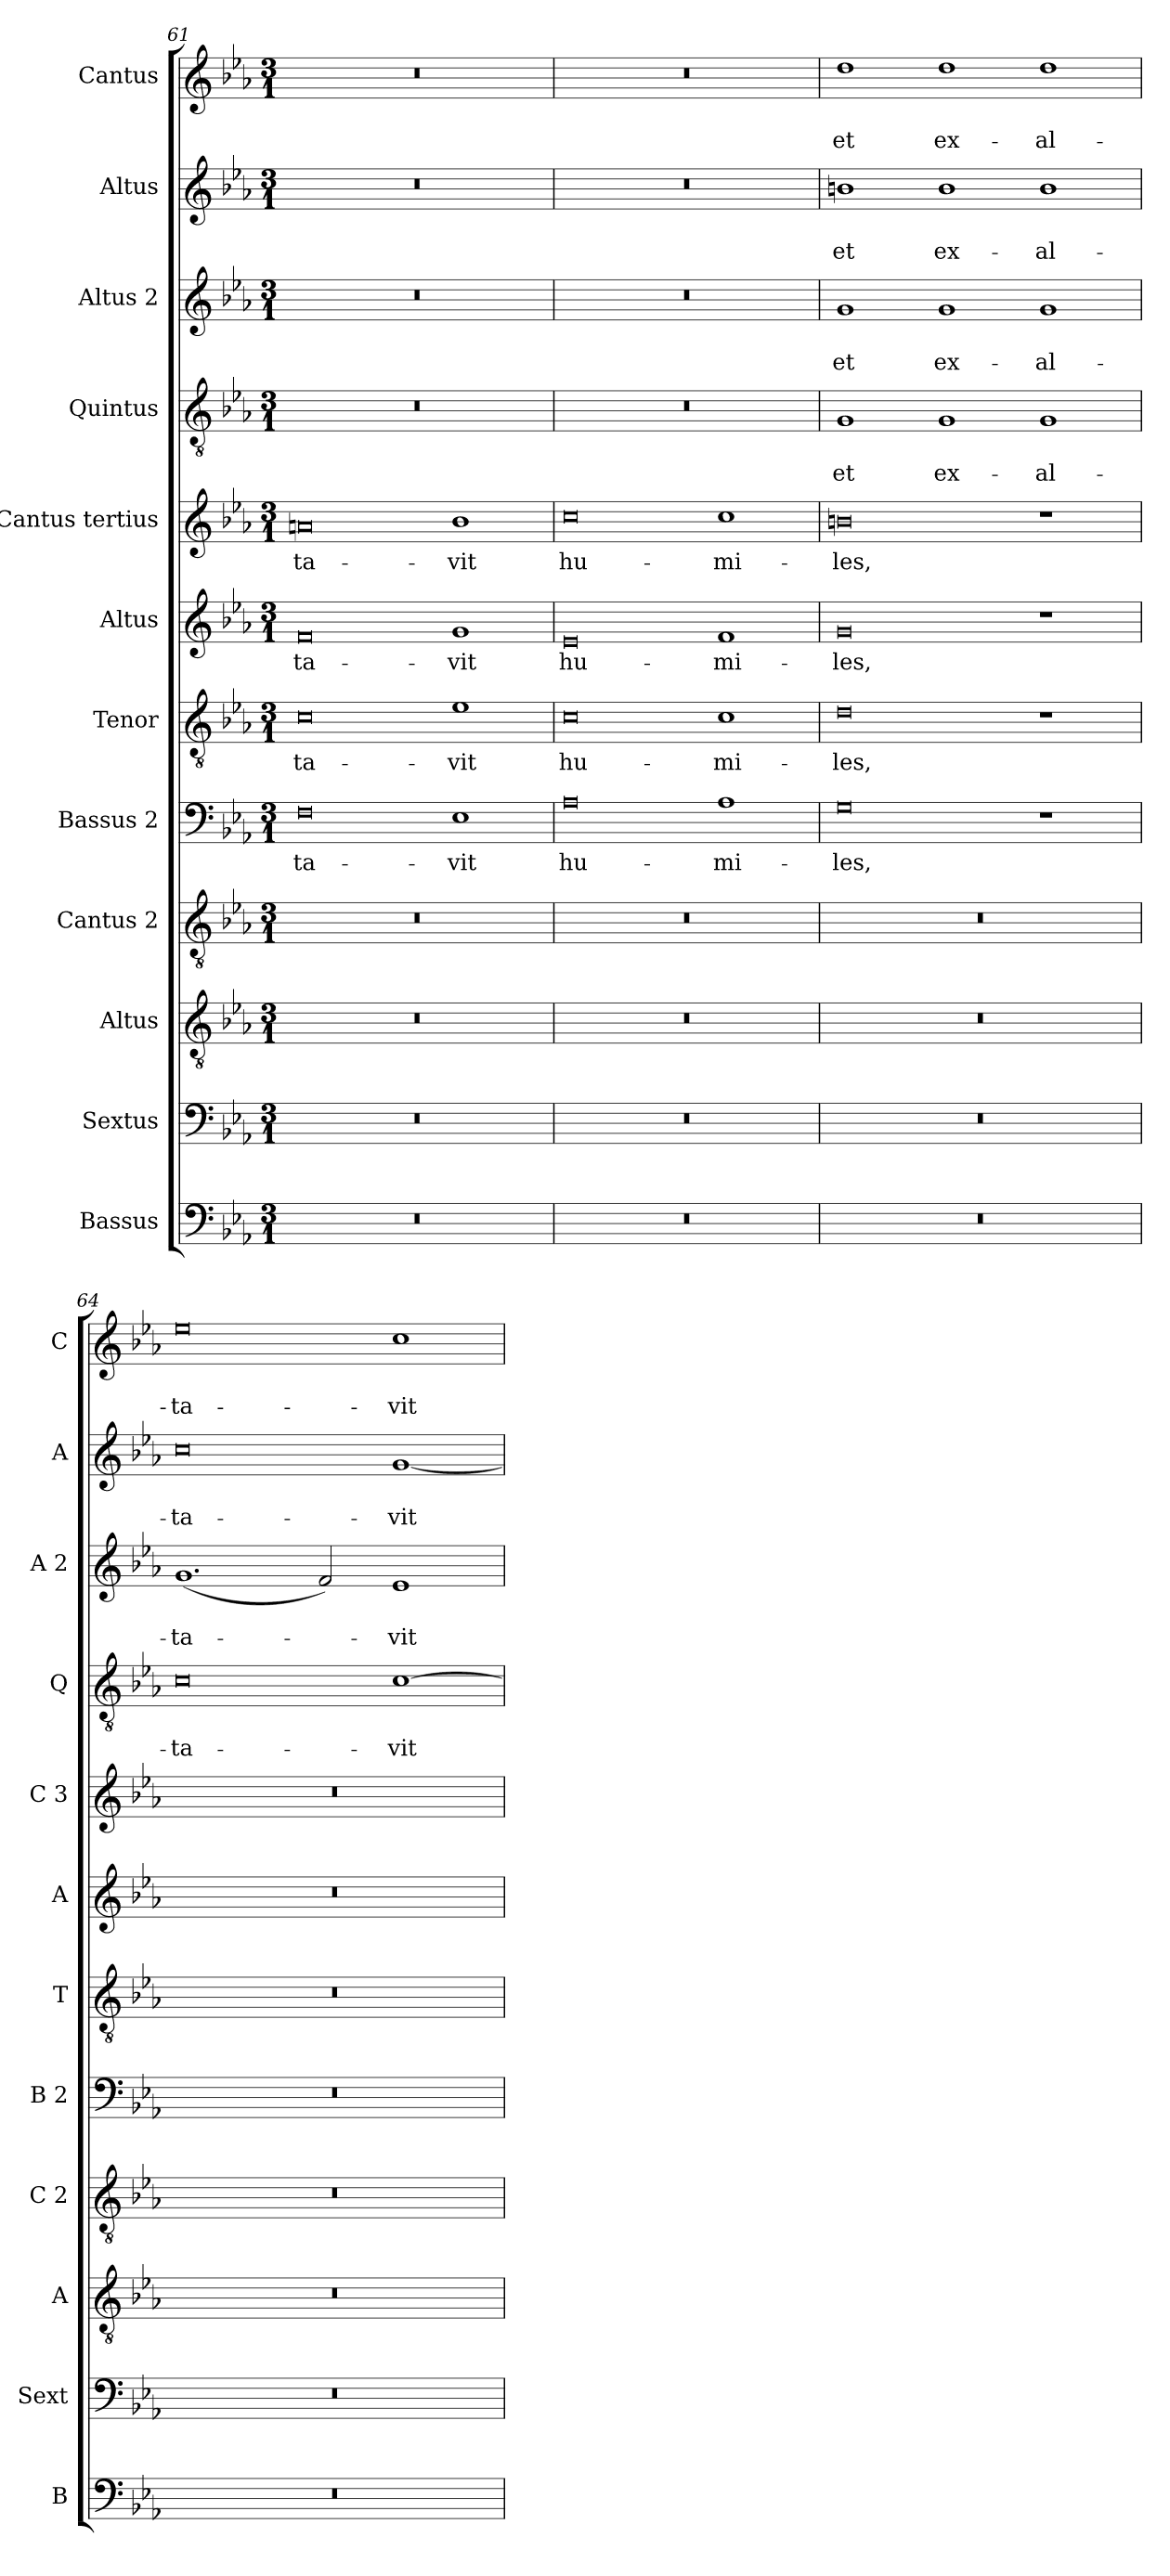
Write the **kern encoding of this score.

**kern	**kern	**kern	**kern	**kern	**text	**kern	**text	**kern	**text	**kern	**text	**kern	**text	**text	**kern	**text	**text	**kern	**text	**text	**kern	**text	**text
*part12	*part11	*part10	*part9	*part8	*part8	*part7	*part7	*part6	*part6	*part5	*part5	*part4	*part4	*part4	*part3	*part3	*part3	*part2	*part2	*part2	*part1	*part1	*part1
*staff12	*staff11	*staff10	*staff9	*staff8	*staff8	*staff7	*staff7	*staff6	*staff6	*staff5	*staff5	*staff4	*staff4	*staff4	*staff3	*staff3	*staff3	*staff2	*staff2	*staff2	*staff1	*staff1	*staff1
*I"Bassus	*I"Sextus	*I"Altus	*I"Cantus 2	*I"Bassus 2	*	*I"Tenor	*	*I"Altus	*	*I"Cantus  tertius	*	*I"Quintus	*	*	*I"Altus 2	*	*	*I"Altus	*	*	*I"Cantus	*	*
*I'B	*I'Sext	*I'A	*I'C 2	*I'B 2	*	*I'T	*	*I'A	*	*I'C 3	*	*I'Q	*	*	*I'A 2	*	*	*I'A	*	*	*I'C	*	*
*clefF4	*clefF4	*clefGv2	*clefGv2	*clefF4	*	*clefGv2	*	*clefG2	*	*clefG2	*	*clefGv2	*	*	*clefG2	*	*	*clefG2	*	*	*clefG2	*	*
*k[b-e-a-]	*k[b-e-a-]	*k[b-e-a-]	*k[b-e-a-]	*k[b-e-a-]	*	*k[b-e-a-]	*	*k[b-e-a-]	*	*k[b-e-a-]	*	*k[b-e-a-]	*	*	*k[b-e-a-]	*	*	*k[b-e-a-]	*	*	*k[b-e-a-]	*	*
*E-:	*E-:	*E-:	*E-:	*E-:	*	*E-:	*	*E-:	*	*E-:	*	*E-:	*	*	*E-:	*	*	*E-:	*	*	*E-:	*	*
*M3/1	*M3/1	*M3/1	*M3/1	*M3/1	*	*M3/1	*	*M3/1	*	*M3/1	*	*M3/1	*	*	*M3/1	*	*	*M3/1	*	*	*M3/1	*	*
=61	=61	=61	=61	=61	=61	=61	=61	=61	=61	=61	=61	=61	=61	=61	=61	=61	=61	=61	=61	=61	=61	=61	=61
!	!	!	!	!	!LO:LY:b	!	!LO:LY:b	!	!LO:LY:b	!	!LO:LY:b	!	!	!	!	!	!	!	!	!	!	!	!
0.r	0.r	0.r	0.r	0F	-ta-	0c	-ta-	0f	-ta-	0an	-ta-	0.r	.	.	0.r	.	.	0.r	.	.	0.r	.	.
!	!	!	!	!	!LO:LY:b	!	!LO:LY:b	!	!LO:LY:b	!	!LO:LY:b	!	!	!	!	!	!	!	!	!	!	!	!
.	.	.	.	1E-	-vit	1e-	-vit	1g	-vit	1b-	-vit	.	.	.	.	.	.	.	.	.	.	.	.
=62	=62	=62	=62	=62	=62	=62	=62	=62	=62	=62	=62	=62	=62	=62	=62	=62	=62	=62	=62	=62	=62	=62	=62
!	!	!	!	!	!LO:LY:b	!	!LO:LY:b	!	!LO:LY:b	!	!LO:LY:b	!	!	!	!	!	!	!	!	!	!	!	!
0.r	0.r	0.r	0.r	0A-	hu-	0c	hu-	0e-	hu-	0cc	hu-	0.r	.	.	0.r	.	.	0.r	.	.	0.r	.	.
!	!	!	!	!	!LO:LY:b	!	!LO:LY:b	!	!LO:LY:b	!	!LO:LY:b	!	!	!	!	!	!	!	!	!	!	!	!
.	.	.	.	1A-	-mi-	1c	-mi-	1f	-mi-	1cc	-mi-	.	.	.	.	.	.	.	.	.	.	.	.
=63	=63	=63	=63	=63	=63	=63	=63	=63	=63	=63	=63	=63	=63	=63	=63	=63	=63	=63	=63	=63	=63	=63	=63
!	!	!	!	!	!LO:LY:b	!	!LO:LY:b	!	!LO:LY:b	!	!LO:LY:b	!	!	!LO:LY:b	!	!	!LO:LY:b	!	!	!LO:LY:b	!	!	!LO:LY:b
0.r	0.r	0.r	0.r	0G	-les,	0d	-les,	0g	-les,	0bn	-les,	1G	.	et	1g	.	et	1bn	.	et	1dd	.	et
!	!	!	!	!	!	!	!	!	!	!	!	!	!	!LO:LY:b	!	!	!LO:LY:b	!	!	!LO:LY:b	!	!	!LO:LY:b
.	.	.	.	.	.	.	.	.	.	.	.	1G	.	ex-	1g	.	ex-	1b	.	ex-	1dd	.	ex-
!	!	!	!	!	!	!	!	!	!	!	!	!	!	!LO:LY:b	!	!	!LO:LY:b	!	!	!LO:LY:b	!	!	!LO:LY:b
.	.	.	.	1r	.	1r	.	1r	.	1r	.	1G	.	-al-	1g	.	-al-	1b	.	-al-	1dd	.	-al-
=64	=64	=64	=64	=64	=64	=64	=64	=64	=64	=64	=64	=64	=64	=64	=64	=64	=64	=64	=64	=64	=64	=64	=64
!	!	!	!	!	!	!	!	!	!	!	!	!	!	!LO:LY:b	!	!	!LO:LY:b	!	!	!LO:LY:b	!	!	!LO:LY:b
0.r	0.r	0.r	0.r	0.r	.	0.r	.	0.r	.	0.r	.	0c	.	-ta-	(<1.g	.	-ta-	0cc	.	-ta-	0ee-	.	-ta-
.	.	.	.	.	.	.	.	.	.	.	.	.	.	.	2f/)	.	.	.	.	.	.	.	.
!	!	!	!	!	!	!	!	!	!	!	!	!	!	!LO:LY:b	!	!	!LO:LY:b	!	!	!LO:LY:b	!	!	!LO:LY:b
.	.	.	.	.	.	.	.	.	.	.	.	[1c	.	-vit	1e-	.	-vit	[1g	.	-vit	1cc	.	-vit
=	=	=	=	=	=	=	=	=	=	=	=	=	=	=	=	=	=	=	=	=	=	=	=
*-	*-	*-	*-	*-	*-	*-	*-	*-	*-	*-	*-	*-	*-	*-	*-	*-	*-	*-	*-	*-	*-	*-	*-
